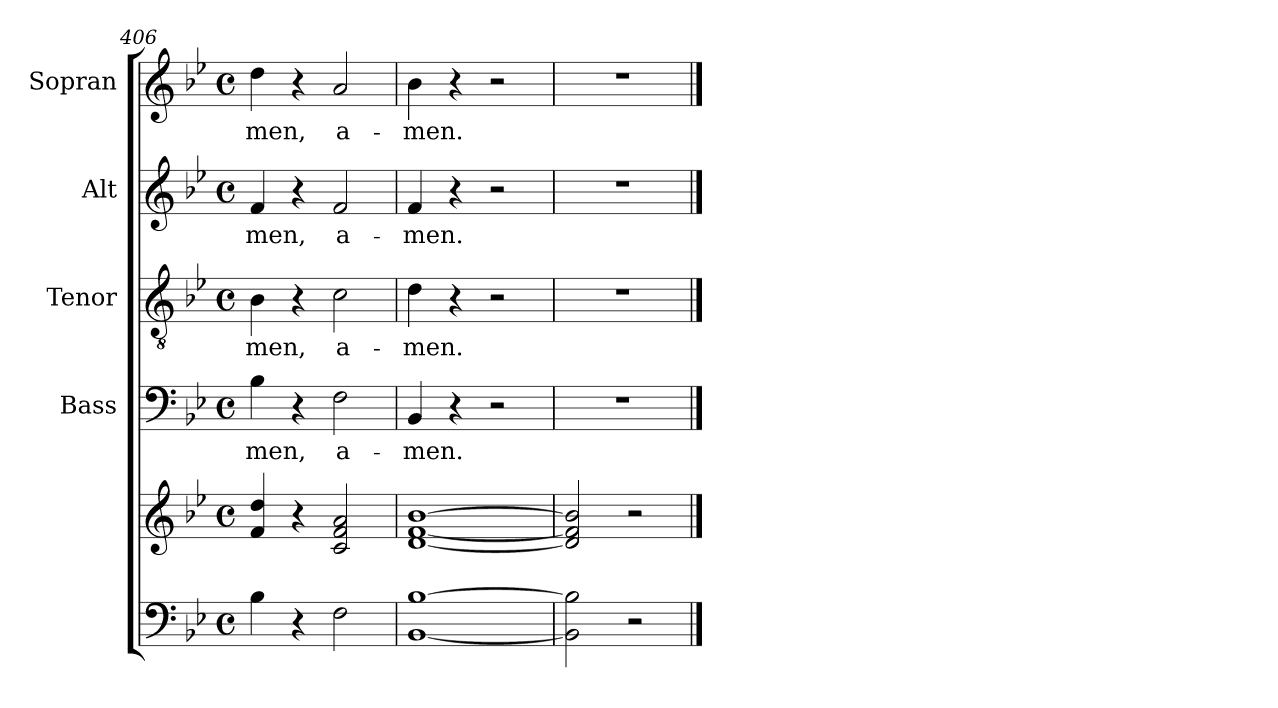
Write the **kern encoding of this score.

**kern	**kern	**kern	**text	**kern	**text	**kern	**text	**kern	**text
*part5	*part5	*part4	*part4	*part3	*part3	*part2	*part2	*part1	*part1
*staff6	*staff5	*staff4	*staff4	*staff3	*staff3	*staff2	*staff2	*staff1	*staff1
*	*	*I"Bass	*	*I"Tenor	*	*I"Alt	*	*I"Sopran	*
*	*	*I'B.	*	*I'T.	*	*I'A.	*	*I'S.	*
*clefF4	*clefG2	*clefF4	*	*clefGv2	*	*clefG2	*	*clefG2	*
*k[b-e-]	*k[b-e-]	*k[b-e-]	*	*k[b-e-]	*	*k[b-e-]	*	*k[b-e-]	*
*B-:	*B-:	*B-:	*	*B-:	*	*B-:	*	*B-:	*
*M4/4	*M4/4	*M4/4	*	*M4/4	*	*M4/4	*	*M4/4	*
*met(c)	*met(c)	*met(c)	*	*met(c)	*	*met(c)	*	*met(c)	*
=406	=406	=406	=406	=406	=406	=406	=406	=406	=406
!	!	!	!LO:LY:b	!	!LO:LY:b	!	!LO:LY:b	!	!LO:LY:b
4B-\	4f/ 4dd/	4B-\	-men,	4B-\	-men,	4f/	-men,	4dd\	-men,
4r	4r	4r	.	4r	.	4r	.	4r	.
!	!	!	!LO:LY:b	!	!LO:LY:b	!	!LO:LY:b	!	!LO:LY:b
2F\	2c/ 2f/ 2a/	2F\	a-	2c\	a-	2f/	a-	2a/	a-
=407	=407	=407	=407	=407	=407	=407	=407	=407	=407
!	!	!	!LO:LY:b	!	!LO:LY:b	!	!LO:LY:b	!	!LO:LY:b
[1BB- [1B-	[1d [1f [1b-	4BB-/	-men.	4d\	-men.	4f/	-men.	4b-\	-men.
.	.	4r	.	4r	.	4r	.	4r	.
.	.	2r	.	2r	.	2r	.	2r	.
=408	=408	=408	=408	=408	=408	=408	=408	=408	=408
2BB-\] 2B-\]	2d/] 2f/] 2b-/]	1r	.	1r	.	1r	.	1r	.
2r	2r	.	.	.	.	.	.	.	.
==	==	==	==	==	==	==	==	==	==
*-	*-	*-	*-	*-	*-	*-	*-	*-	*-
